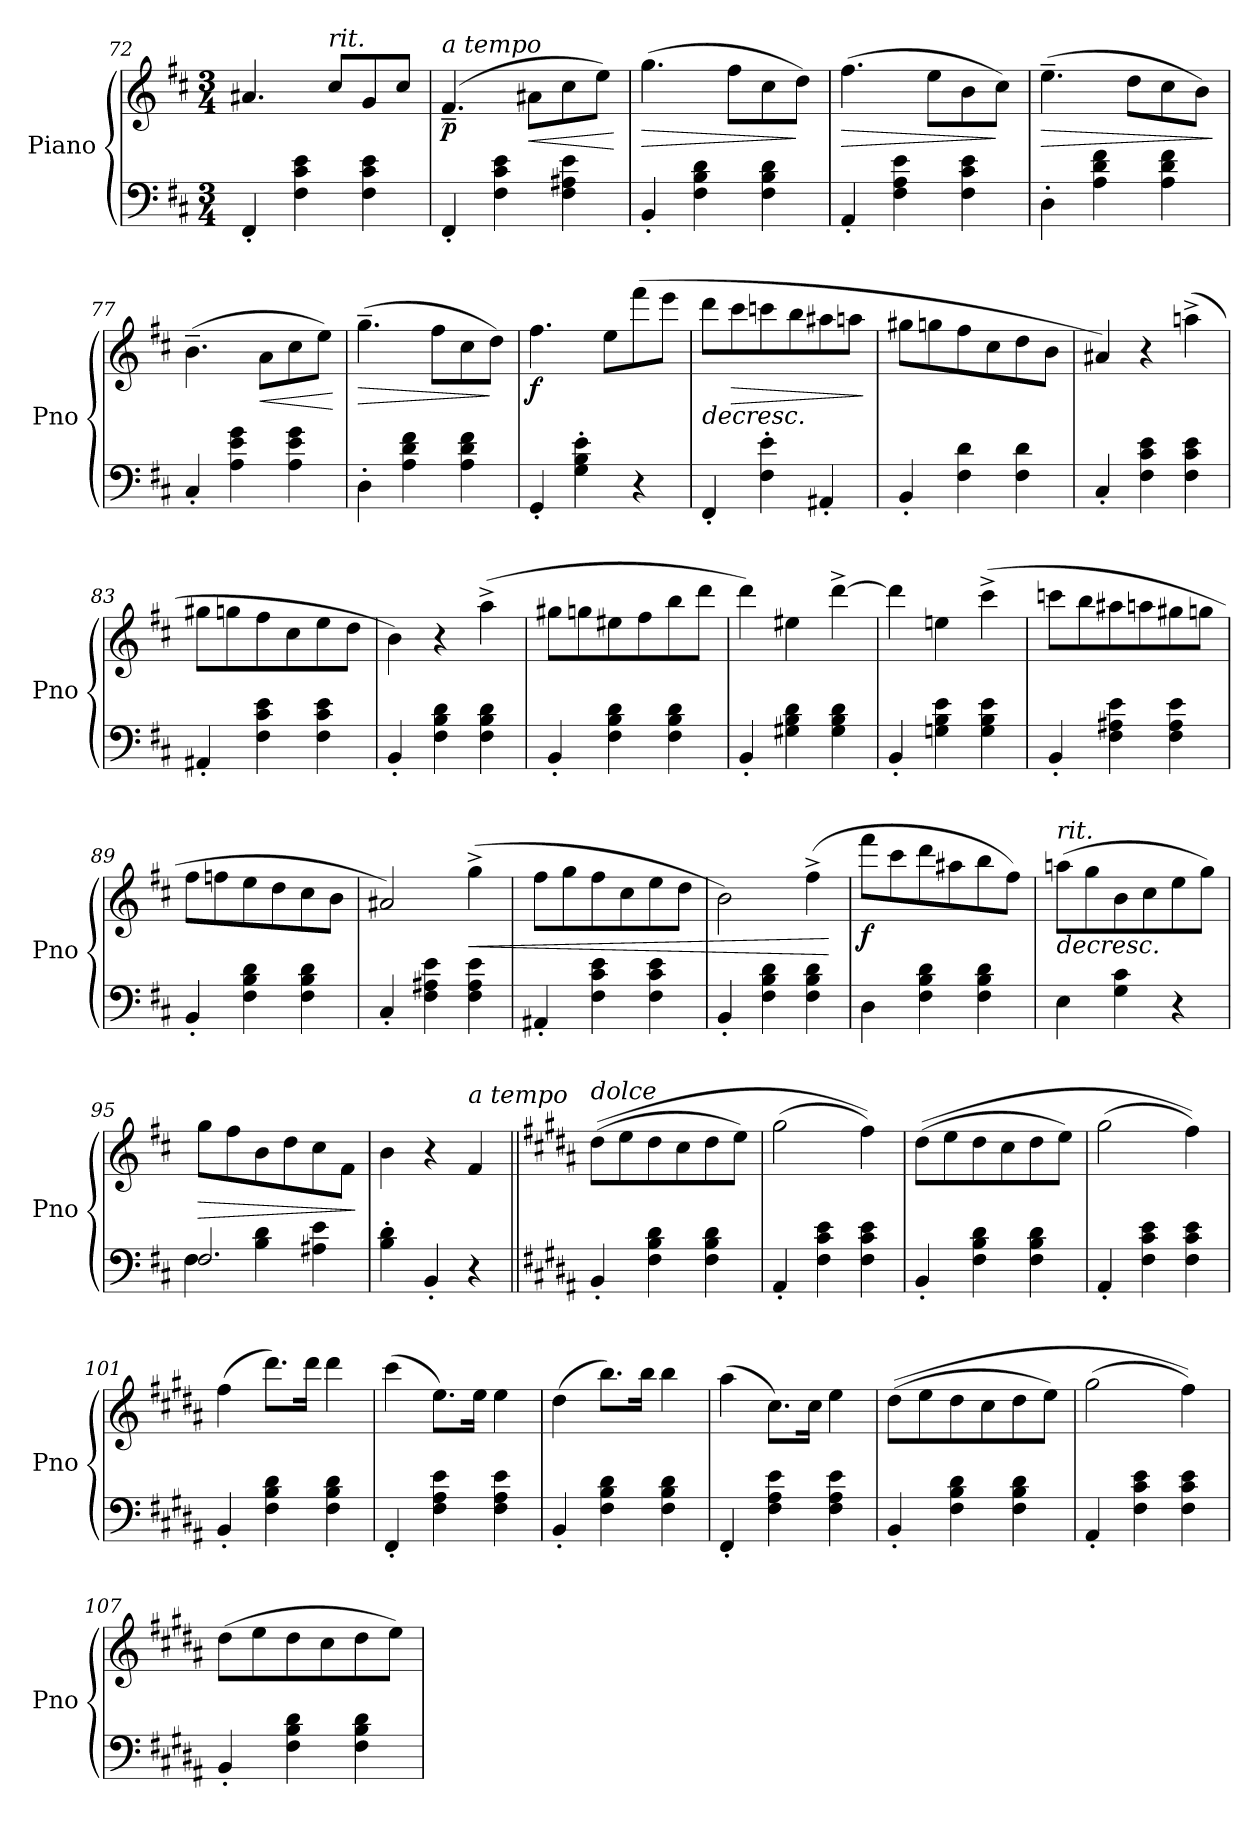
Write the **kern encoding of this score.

**kern	**kern	**dynam
*part1	*part1	*part1
*staff2	*staff1	*staff1/2
*I"Piano	*	*
*I'Pno	*	*
!!LO:LB:g=z
*clefF4	*clefG2	*
*k[f#c#]	*k[f#c#]	*
*M3/4	*M3/4	*
=72	=72	=72
4FF#'/	4.a#X/	.
4F#\ 4c#\ 4e\	.	.
!	!LO:TX:a:i:t=rit.	!
.	8cc#/L	.
4F#\ 4c#\ 4e\	8g/	.
.	8cc#/J	.
=73	=73	=73
!	!LO:TX:a:i:t=a tempo	!
!	!	!LO:DY:b
4FF#'/	(4.f#~/	p
4F#\ 4c#\ 4e\	.	.
!	!	!LO:HP:b
.	8a#X\L	<
4F#\ 4A#X\ 4e\	8cc#\	.
.	8ee\J)	.
.	.	[
=74	=74	=74
!	!	!LO:HP:b
4BB'/	(4.gg\	>
4F#\ 4B\ 4d\	.	.
.	8ff#\L	.
4F#\ 4B\ 4d\	8cc#\	.
.	8dd\J)	]
=75	=75	=75
!	!	!LO:HP:b
4AA'/	(4.ff#\	>
4F#\ 4A\ 4e\	.	.
.	8ee\L	.
4F#\ 4c#\ 4e\	8b\	.
.	8cc#\J)	]
=76	=76	=76
!	!	!LO:HP:b
4D'\	(4.ee~\	>
4A\ 4d\ 4f#\	.	.
.	8dd\L	.
4A\ 4d\ 4f#\	8cc#\	.
.	8b\J)	.
.	.	]
=77	=77	=77
4C#'/	(4.b~\	.
4A\ 4e\ 4g\	.	.
!	!	!LO:HP:b
.	8a\L	<
4A\ 4e\ 4g\	8cc#\	.
.	8ee\J)	.
.	.	[
=78	=78	=78
!	!	!LO:HP:b
4D'\	(4.gg~\	>
4A\ 4d\ 4f#\	.	.
.	8ff#\L	.
4A\ 4d\ 4f#\	8cc#\	.
.	8dd\J)	]
=79	=79	=79
!	!	!LO:DY:b
4GG'/	4.ff#\	f
4G\' 4B\' 4e\'	.	.
.	8ee\L	.
4r	(8fff#\	.
.	8eee\J	.
!!LO:LB:g=z
=80	=80	=80
!	!	!LO:HP:b
4FF#'/	8ddd\L	>
!	!	!LO:HP:b
.	8ccc#\	>
4F#\' 4e\'	8cccn\	.
.	8bb\	.
4AA#X'/	8aa#X\	.
.	8aan\J	.
.	.	]
=81	=81	=81
4BB'/	8gg#X\L	.
.	8ggn\	.
4F#\ 4d\	8ff#\	.
.	8cc#\	.
4F#\ 4d\	8dd\	.
.	8b\J	.
.	.	]
=82	=82	=82
4C#'/	4a#X/)	.
4F#\ 4c#\ 4e\	4r	.
4F#\ 4c#\ 4e\	(4aan^\	.
=83	=83	=83
4AA#X'/	8gg#X\L	.
.	8ggn\	.
4F#\ 4c#\ 4e\	8ff#\	.
.	8cc#\	.
4F#\ 4c#\ 4e\	8ee\	.
.	8dd\J	.
=84	=84	=84
4BB'/	4b\)	.
4F#\ 4B\ 4d\	4r	.
4F#\ 4B\ 4d\	(4aa^\	.
=85	=85	=85
4BB'/	8gg#X\L	.
.	8ggn\	.
4F#\ 4B\ 4d\	8ee#X\	.
.	8ff#\	.
4F#\ 4B\ 4d\	8bb\	.
.	8ddd\J	.
=86	=86	=86
4BB'/	4ddd\)	.
4G#X\ 4B\ 4d\	4ee#X\	.
4G#\ 4B\ 4d\	[4ddd^\	.
=87	=87	=87
4BB'/	4ddd\]	.
4Gn\ 4B\ 4e\	4een\	.
4G\ 4B\ 4e\	(4ccc#^\	.
!!LO:PB:g=z
=88	=88	=88
4BB'/	8cccn\L	.
.	8bb\	.
4F#\ 4A#X\ 4e\	8aa#X\	.
.	8aan\	.
4F#\ 4A#\ 4e\	8gg#X\	.
.	8ggn\J	.
=89	=89	=89
4BB'/	8ff#\L	.
.	8ffn\	.
4F#\ 4B\ 4d\	8ee\	.
.	8dd\	.
4F#\ 4B\ 4d\	8cc#\	.
.	8b\J	.
=90	=90	=90
4C#'/	2a#X/)	.
4F#\ 4A#X\ 4e\	.	.
!	!	!LO:HP:b
4F#\ 4A#\ 4e\	(4gg^\	<
=91	=91	=91
4AA#X'/	8ff#\L	.
.	8gg\	.
4F#\ 4c#\ 4e\	8ff#\	.
.	8cc#\	.
4F#\ 4c#\ 4e\	8ee\	.
.	8dd\J	.
=92	=92	=92
4BB'/	2b\)	.
4F#\ 4B\ 4d\	.	.
4F#\ 4B\ 4d\	(4ff#^\	.
.	.	[
=93	=93	=93
!	!	!LO:DY:b
4D\	8fff#\L	f
.	8ccc#\	.
4F#\ 4B\ 4d\	8ddd\	.
.	8aa#X\	.
4F#\ 4B\ 4d\	8bb\	.
.	8ff#\J)	.
=94	=94	=94
!	!LO:TX:a:i:t=rit.	!
!	!	!LO:HP:b
4E\	(8aan\L	>
.	8gg\	.
4G\ 4c#\	8b\	.
.	8cc#\	.
4r	8ee\	.
.	8gg\J)	.
!!LO:LB:g=z
=95	=95	=95
*^	*	*
!	!	!	!LO:HP:b
2.F#/	4F#\	8gg\L	>
.	.	8ff#\	.
.	4B\ 4d\	8b\	.
.	.	8dd\	.
.	4A#X\ 4e\	8cc#\	.
.	.	8f#\J	.
*v	*v	*	*
.	.	] ]
=96	=96	=96
4B\' 4d\'	4b\	.
4BB'/	4r	.
!	!LO:TX:a:i:t=a tempo	!
4r	4f#/	.
=97||	=97||	=97||
*k[f#c#g#d#a#]	*k[f#c#g#d#a#]	*
!	!LO:TX:a:i:t=dolce	!
4BB'/	((8dd#\L	.
.	8ee\	.
4F#\ 4B\ 4d#\	8dd#\	.
.	8cc#\	.
4F#\ 4B\ 4d#\	8dd#\	.
.	8ee\J)	.
=98	=98	=98
4AA#'/	(2gg#\	.
4F#\ 4c#\ 4e\	.	.
4F#\ 4c#\ 4e\	4ff#\))	.
=99	=99	=99
4BB'/	((8dd#\L	.
.	8ee\	.
4F#\ 4B\ 4d#\	8dd#\	.
.	8cc#\	.
4F#\ 4B\ 4d#\	8dd#\	.
.	8ee\J)	.
=100	=100	=100
4AA#'/	(2gg#\	.
4F#\ 4c#\ 4e\	.	.
4F#\ 4c#\ 4e\	4ff#\))	.
=101	=101	=101
4BB'/	(4ff#\	.
4F#\ 4B\ 4d#\	8.ddd#\L)	.
.	16ddd#\Jk	.
4F#\ 4B\ 4d#\	4ddd#\	.
=102	=102	=102
4FF#'/	(4ccc#\	.
4F#\ 4A#\ 4e\	8.ee\L)	.
.	16ee\Jk	.
4F#\ 4A#\ 4e\	4ee\	.
!!LO:LB:g=z
=103	=103	=103
4BB'/	(4dd#\	.
4F#\ 4B\ 4d#\	8.bb\L)	.
.	16bb\Jk	.
4F#\ 4B\ 4d#\	4bb\	.
=104	=104	=104
4FF#'/	(4aa#\	.
4F#\ 4A#\ 4e\	8.cc#\L)	.
.	16cc#\Jk	.
4F#\ 4A#\ 4e\	4ee\	.
=105	=105	=105
4BB'/	((8dd#\L	.
.	8ee\	.
4F#\ 4B\ 4d#\	8dd#\	.
.	8cc#\	.
4F#\ 4B\ 4d#\	8dd#\	.
.	8ee\J)	.
=106	=106	=106
4AA#'/	(2gg#\	.
4F#\ 4c#\ 4e\	.	.
4F#\ 4c#\ 4e\	4ff#\))	.
=107	=107	=107
4BB'/	(8dd#\L	.
.	8ee\	.
4F#\ 4B\ 4d#\	8dd#\	.
.	8cc#\	.
4F#\ 4B\ 4d#\	8dd#\	.
.	8ee\J)	.
=	=	=
*-	*-	*-
